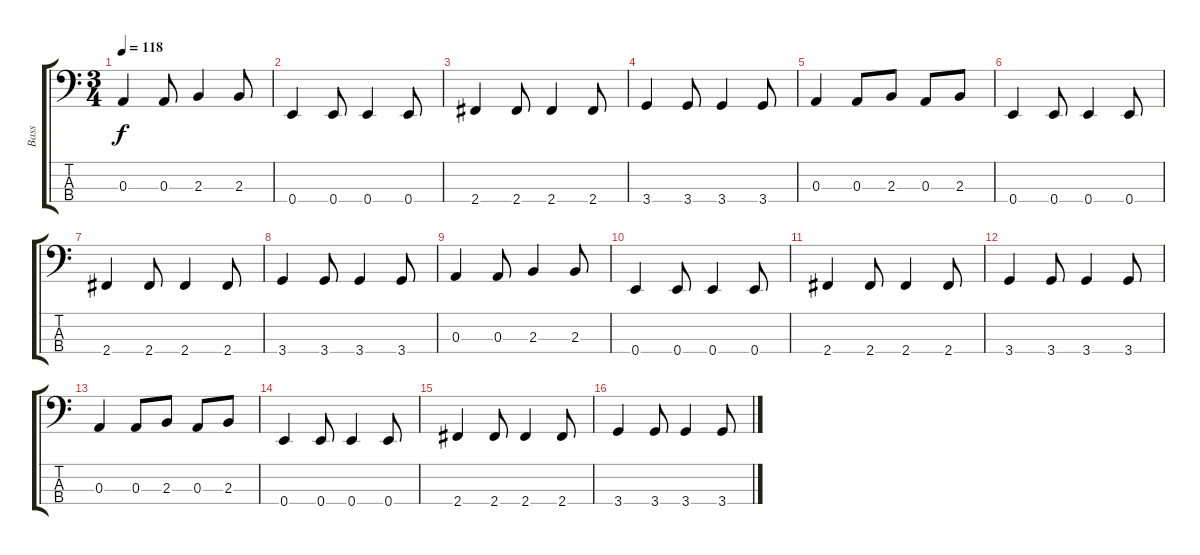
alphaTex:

\track ("Bass" "Bass") {instrument electricbassfinger}
\staff {score tabs}
\tuning (G2 D2 A1 E1) {hide}
\ts (3 4)
\tempo 118
\clef f4
\ks c
0.3.4{dy f} 0.3.8 2.3.4 2.3.8 |
0.4.4 0.4.8 0.4.4 0.4.8 |
2.4.4 2.4.8 2.4.4 2.4.8 |
3.4.4 3.4.8 3.4.4 3.4.8 |
0.3.4 0.3.8 2.3.8 0.3.8 2.3.8 |
0.4.4 0.4.8 0.4.4 0.4.8 |
2.4.4 2.4.8 2.4.4 2.4.8 |
3.4.4 3.4.8 3.4.4 3.4.8 |
0.3.4 0.3.8 2.3.4 2.3.8 |
0.4.4 0.4.8 0.4.4 0.4.8 |
2.4.4 2.4.8 2.4.4 2.4.8 |
3.4.4 3.4.8 3.4.4 3.4.8 |
0.3.4 0.3.8 2.3.8 0.3.8 2.3.8 |
0.4.4 0.4.8 0.4.4 0.4.8 |
2.4.4 2.4.8 2.4.4 2.4.8 |
3.4.4 3.4.8 3.4.4 3.4.8
